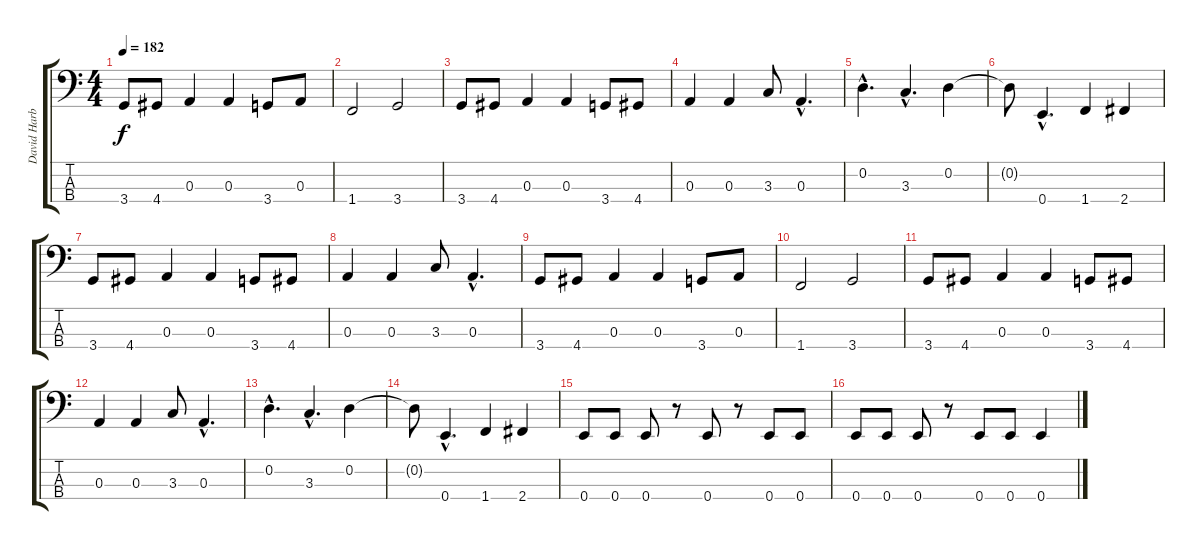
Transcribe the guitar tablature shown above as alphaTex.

\track ("David Harbour" "David Harb") {instrument electricbassfinger}
\staff {score tabs}
\tuning (G2 D2 A1 E1) {hide}
\ts (4 4)
\tempo 182
\clef f4
\ks c
3.4.8{dy f} 4.4.8 0.3.4 0.3.4 3.4.8 0.3.8 |
1.4.2 3.4.2 |
3.4.8 4.4.8 0.3.4 0.3.4 3.4.8 4.4.8 |
0.3.4 0.3.4 3.3.8 0.3{hac}.4{d} |
0.2{hac}.4{d} 3.3{hac}.4{d} 0.2.4 |
0.2{t}.8 0.4{hac}.4{d} 1.4.4 2.4.4 |
3.4.8 4.4.8 0.3.4 0.3.4 3.4.8 4.4.8 |
0.3.4 0.3.4 3.3.8 0.3{hac}.4{d} |
3.4.8 4.4.8 0.3.4 0.3.4 3.4.8 0.3.8 |
1.4.2 3.4.2 |
3.4.8 4.4.8 0.3.4 0.3.4 3.4.8 4.4.8 |
0.3.4 0.3.4 3.3.8 0.3{hac}.4{d} |
0.2{hac}.4{d} 3.3{hac}.4{d} 0.2.4 |
0.2{t}.8 0.4{hac}.4{d} 1.4.4 2.4.4 |
0.4.8 0.4.8 0.4.8 r.8 0.4.8 r.8 0.4.8 0.4.8 |
0.4.8 0.4.8 0.4.8 r.8 0.4.8 0.4.8 0.4.4
